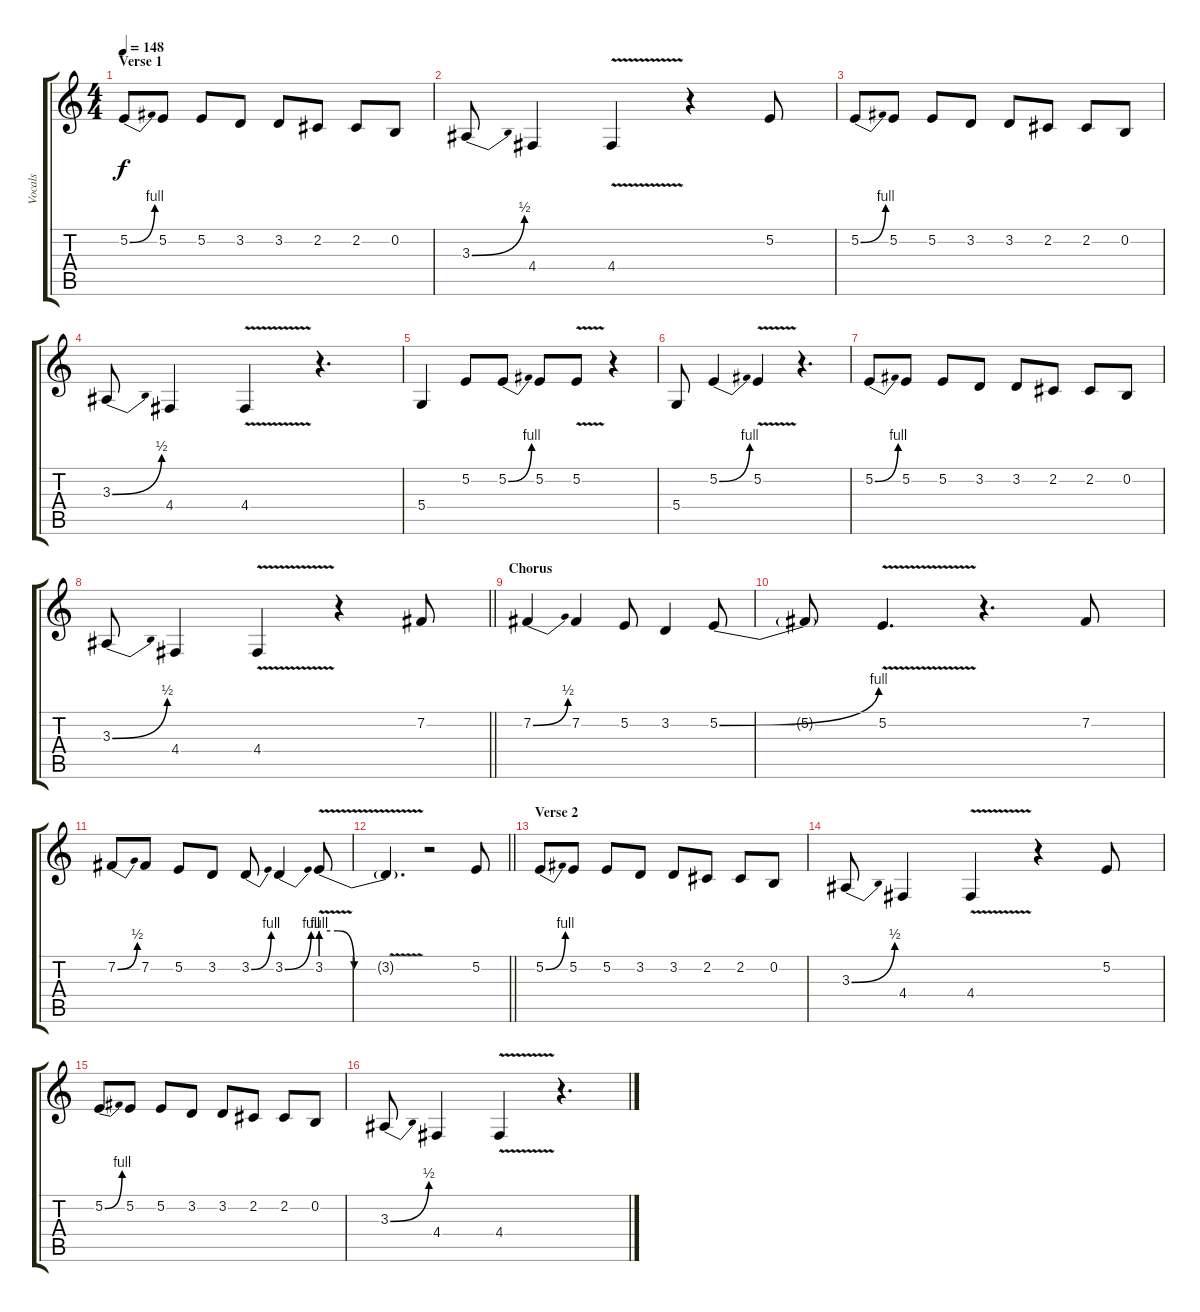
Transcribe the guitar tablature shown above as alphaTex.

\track ("Vocals" "Vocals") {instrument tenorsax}
\staff {score tabs}
\tuning (E4 B3 G3 D3 A2 E2) {hide}
\ts (4 4)
\section ("" "Verse 1")
\tempo 148
\clef g2
\ks c
5.2{be (bend 0 0 60 4)}.8{dy f} 5.2.8 5.2.8 3.2.8 3.2.8 2.2.8 2.2.8 0.2.8 |
3.3{be (bend 0 0 60 2)}.8 4.4.4 4.4{v}.4 r.4 5.2.8 |
5.2{be (bend 0 0 60 4)}.8 5.2.8 5.2.8 3.2.8 3.2.8 2.2.8 2.2.8 0.2.8 |
3.3{be (bend 0 0 60 2)}.8 4.4.4 4.4{v}.4 r.4{d} |
5.4.4 5.2.8 5.2{be (bend 0 0 60 4)}.8 5.2.8 5.2{v}.8 r.4 |
5.4.8 5.2{be (bend 0 0 60 4)}.4 5.2{v}.4 r.4{d} |
5.2{be (bend 0 0 60 4)}.8 5.2.8 5.2.8 3.2.8 3.2.8 2.2.8 2.2.8 0.2.8 |
\barLineRight lightlight
3.3{be (bend 0 0 60 2)}.8 4.4.4 4.4{v}.4 r.4 7.2.8 |
\section ("" "Chorus")
7.2{be (bend 0 0 60 2)}.4 7.2.4 5.2.8 3.2.4 5.2{be (bend 0 0 60 4)}.8 |
5.2{t}.8 5.2{v}.4{d} r.4{d} 7.2.8 |
7.2{be (bend 0 0 60 2)}.8 7.2.8 5.2.8 3.2.8 3.2{be (bend 0 0 60 4)}.8 3.2{be (bend 0 0 60 4)}.4 3.2{be (custom 0 4 15 4 30 0 60 0) v}.8 |
\barLineRight lightlight
3.2{v t}.4{d} r.2 5.2.8 |
\section ("" "Verse 2")
5.2{be (bend 0 0 60 4)}.8 5.2.8 5.2.8 3.2.8 3.2.8 2.2.8 2.2.8 0.2.8 |
3.3{be (bend 0 0 60 2)}.8 4.4.4 4.4{v}.4 r.4 5.2.8 |
5.2{be (bend 0 0 60 4)}.8 5.2.8 5.2.8 3.2.8 3.2.8 2.2.8 2.2.8 0.2.8 |
3.3{be (bend 0 0 60 2)}.8 4.4.4 4.4{v}.4 r.4{d}
